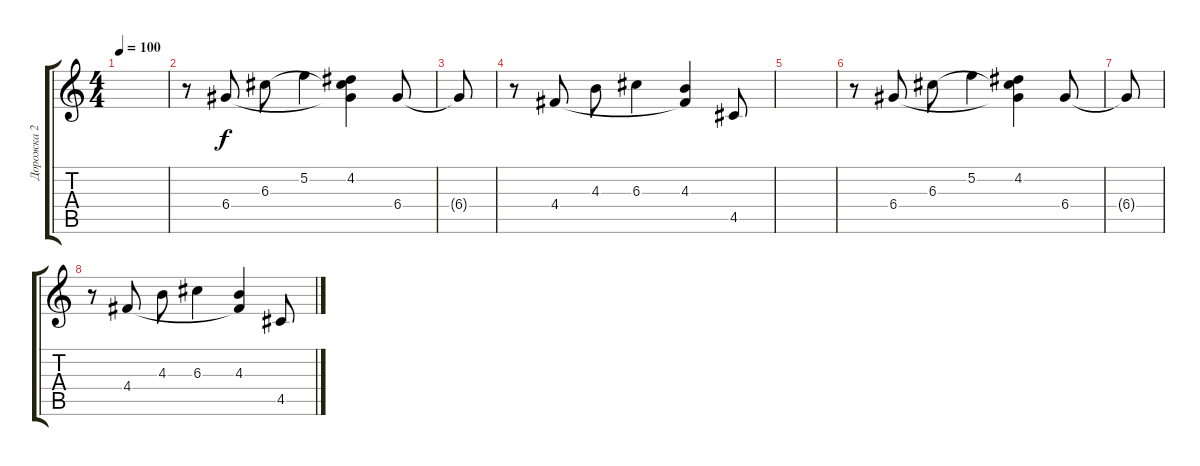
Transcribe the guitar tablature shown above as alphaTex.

\track ("Дорожка 2" "Дорожка 2") {instrument electricguitarjazz}
\staff {score tabs}
\tuning (E4 B3 G3 D3 A2 E2) {hide}
\ts (4 4)
\tempo 100
\clef g2
\ks c
|
r.8 6.4.8 6.3.8 5.2.4 (4.2 6.3{t} 6.4{t}).4 6.4.8 |
6.4{t}.8 |
r.8 4.4.8 4.3.8 6.3.4 (4.3 4.4{t}).4 4.5.8 |
|
r.8 6.4.8 6.3.8 5.2.4 (4.2 6.3{t} 6.4{t}).4 6.4.8 |
6.4{t}.8 |
r.8 4.4.8 4.3.8 6.3.4 (4.3 4.4{t}).4 4.5.8
